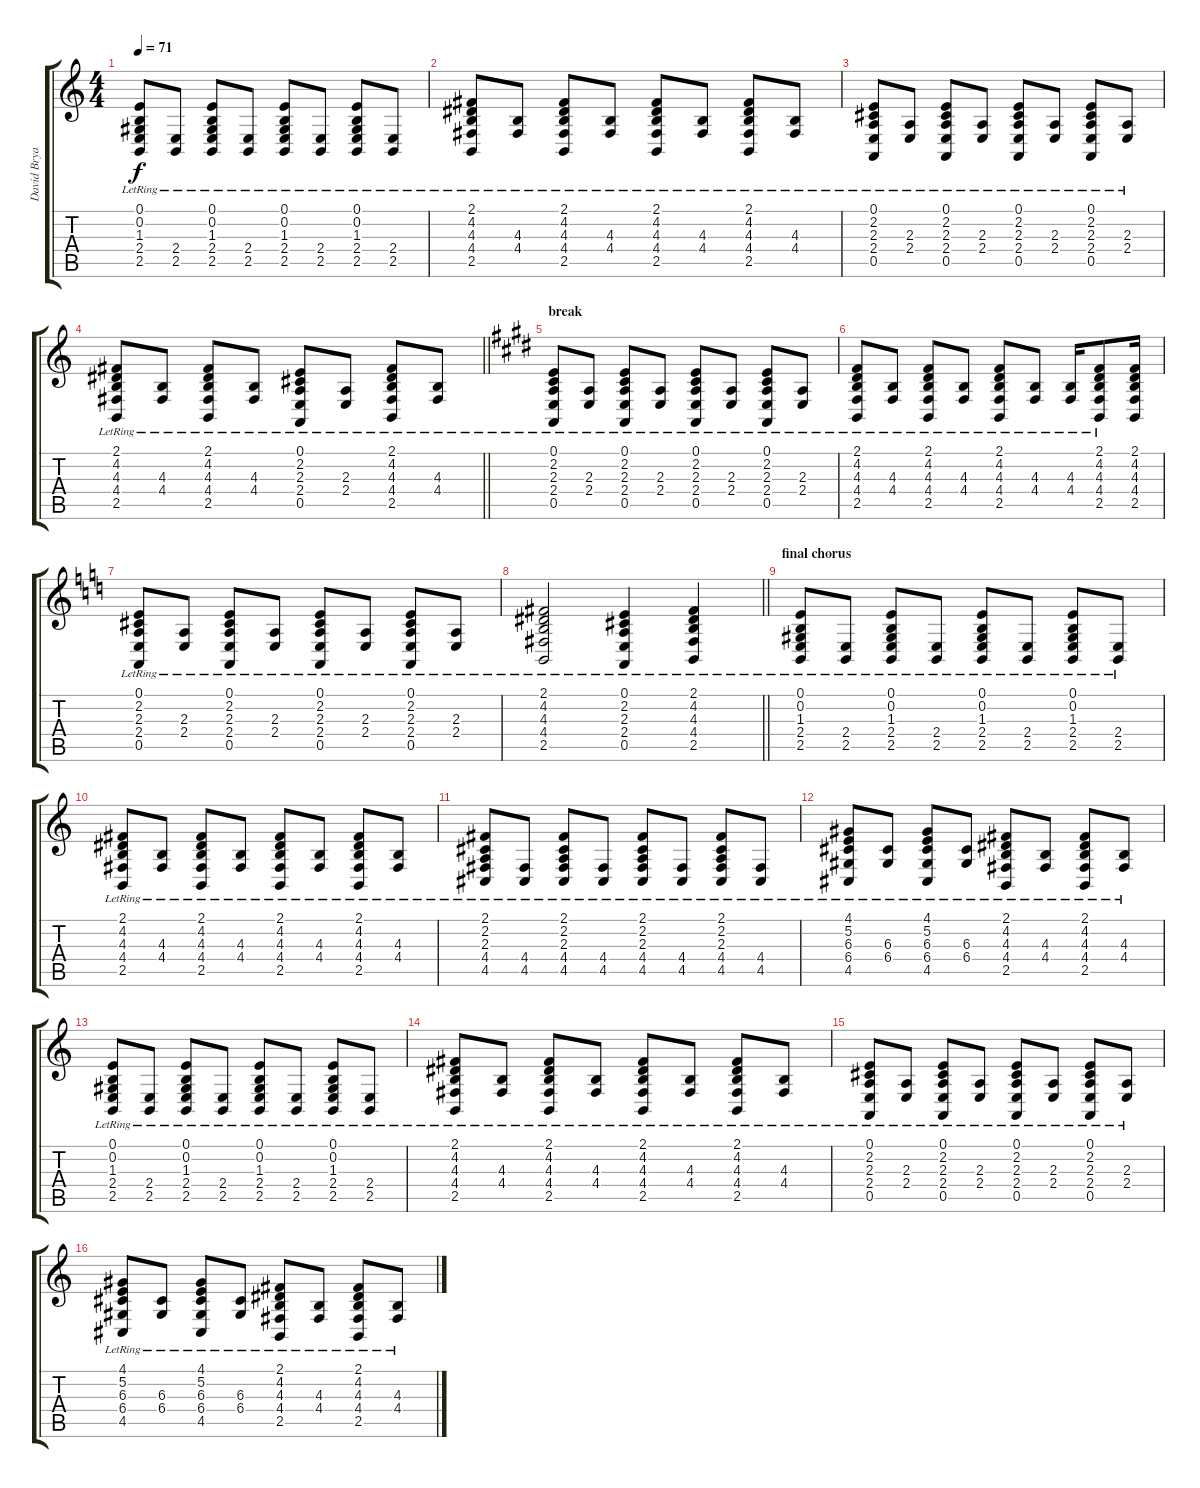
\track ("David Bryan" "David Brya") {instrument brightacousticpiano}
\staff {score tabs}
\tuning (E4 B3 G3 D3 A2 E2) {hide}
\ts (4 4)
\tempo 71
\clef g2
\ks c
(0.1{lr} 0.2{lr} 1.3{lr} 2.4{lr} 2.5{lr}).8{dy f} (2.4{lr} 2.5{lr}).8 (0.1{lr} 0.2{lr} 1.3{lr} 2.4{lr} 2.5{lr}).8 (2.4{lr} 2.5{lr}).8 (0.1{lr} 0.2{lr} 1.3{lr} 2.4{lr} 2.5{lr}).8 (2.4{lr} 2.5{lr}).8 (0.1{lr} 0.2{lr} 1.3{lr} 2.4{lr} 2.5{lr}).8 (2.4{lr} 2.5{lr}).8 |
(2.1{lr} 4.2{lr} 4.3{lr} 4.4{lr} 2.5{lr}).8 (4.3{lr} 4.4{lr}).8 (2.1{lr} 4.2{lr} 4.3{lr} 4.4{lr} 2.5{lr}).8 (4.3{lr} 4.4{lr}).8 (2.1{lr} 4.2{lr} 4.3{lr} 4.4{lr} 2.5{lr}).8 (4.3{lr} 4.4{lr}).8 (2.1{lr} 4.2{lr} 4.3{lr} 4.4{lr} 2.5{lr}).8 (4.3{lr} 4.4{lr}).8 |
(0.1{lr} 2.2{lr} 2.3{lr} 2.4{lr} 0.5{lr}).8 (2.3{lr} 2.4{lr}).8 (0.1{lr} 2.2{lr} 2.3{lr} 2.4{lr} 0.5{lr}).8 (2.3{lr} 2.4{lr}).8 (0.1{lr} 2.2{lr} 2.3{lr} 2.4{lr} 0.5{lr}).8 (2.3{lr} 2.4{lr}).8 (0.1{lr} 2.2{lr} 2.3{lr} 2.4{lr} 0.5{lr}).8 (2.3{lr} 2.4{lr}).8 |
\barLineRight lightlight
(2.1{lr} 4.2{lr} 4.3{lr} 4.4{lr} 2.5{lr}).8 (4.3{lr} 4.4{lr}).8 (2.1{lr} 4.2{lr} 4.3{lr} 4.4{lr} 2.5{lr}).8 (4.3{lr} 4.4{lr}).8 (0.1{lr} 2.2{lr} 2.3{lr} 2.4{lr} 0.5{lr}).8 (2.3{lr} 2.4{lr}).8 (2.1{lr} 4.2{lr} 4.3{lr} 4.4{lr} 2.5{lr}).8 (4.3{lr} 4.4{lr}).8 |
\section ("" "break")
\ks e
(0.1{lr} 2.2{lr} 2.3{lr} 2.4{lr} 0.5{lr}).8 (2.3{lr} 2.4{lr}).8 (0.1{lr} 2.2{lr} 2.3{lr} 2.4{lr} 0.5{lr}).8 (2.3{lr} 2.4{lr}).8 (0.1{lr} 2.2{lr} 2.3{lr} 2.4{lr} 0.5{lr}).8 (2.3{lr} 2.4{lr}).8 (0.1{lr} 2.2{lr} 2.3{lr} 2.4{lr} 0.5{lr}).8 (2.3{lr} 2.4{lr}).8 |
(2.1{lr} 4.2{lr} 4.3{lr} 4.4{lr} 2.5{lr}).8 (4.3{lr} 4.4{lr}).8 (2.1{lr} 4.2{lr} 4.3{lr} 4.4{lr} 2.5{lr}).8 (4.3{lr} 4.4{lr}).8 (2.1{lr} 4.2{lr} 4.3{lr} 4.4{lr} 2.5{lr}).8 (4.3{lr} 4.4{lr}).8 (4.3{lr} 4.4{lr}).16 (2.1{lr} 4.2{lr} 4.3{lr} 4.4{lr} 2.5{lr}).8 (2.1 4.2 4.3 4.4 2.5).16 |
\ks c
(0.1{lr} 2.2{lr} 2.3{lr} 2.4{lr} 0.5{lr}).8 (2.3{lr} 2.4{lr}).8 (0.1{lr} 2.2{lr} 2.3{lr} 2.4{lr} 0.5{lr}).8 (2.3{lr} 2.4{lr}).8 (0.1{lr} 2.2{lr} 2.3{lr} 2.4{lr} 0.5{lr}).8 (2.3{lr} 2.4{lr}).8 (0.1{lr} 2.2{lr} 2.3{lr} 2.4{lr} 0.5{lr}).8 (2.3{lr} 2.4{lr}).8 |
\barLineRight lightlight
(2.1{lr} 4.2{lr} 4.3{lr} 4.4{lr} 2.5{lr}).2 (0.1{lr} 2.2{lr} 2.3{lr} 2.4{lr} 0.5{lr}).4 (2.1{lr} 4.2{lr} 4.3{lr} 4.4{lr} 2.5{lr}).4 |
\section ("" "final chorus")
(0.1{lr} 0.2{lr} 1.3{lr} 2.4{lr} 2.5{lr}).8 (2.4{lr} 2.5{lr}).8 (0.1{lr} 0.2{lr} 1.3{lr} 2.4{lr} 2.5{lr}).8 (2.4{lr} 2.5{lr}).8 (0.1{lr} 0.2{lr} 1.3{lr} 2.4{lr} 2.5{lr}).8 (2.4{lr} 2.5{lr}).8 (0.1{lr} 0.2{lr} 1.3{lr} 2.4{lr} 2.5{lr}).8 (2.4{lr} 2.5{lr}).8 |
(2.1{lr} 4.2{lr} 4.3{lr} 4.4{lr} 2.5{lr}).8 (4.3{lr} 4.4{lr}).8 (2.1{lr} 4.2{lr} 4.3{lr} 4.4{lr} 2.5{lr}).8 (4.3{lr} 4.4{lr}).8 (2.1{lr} 4.2{lr} 4.3{lr} 4.4{lr} 2.5{lr}).8 (4.3{lr} 4.4{lr}).8 (2.1{lr} 4.2{lr} 4.3{lr} 4.4{lr} 2.5{lr}).8 (4.3{lr} 4.4{lr}).8 |
(2.1{lr} 2.2{lr} 2.3{lr} 4.4{lr} 4.5{lr}).8 (4.4{lr} 4.5{lr}).8 (2.1{lr} 2.2{lr} 2.3{lr} 4.4{lr} 4.5{lr}).8 (4.4{lr} 4.5{lr}).8 (2.1{lr} 2.2{lr} 2.3{lr} 4.4{lr} 4.5{lr}).8 (4.4{lr} 4.5{lr}).8 (2.1{lr} 2.2{lr} 2.3{lr} 4.4{lr} 4.5{lr}).8 (4.4{lr} 4.5{lr}).8 |
(4.1{lr} 5.2{lr} 6.3{lr} 6.4{lr} 4.5{lr}).8 (6.3{lr} 6.4{lr}).8 (4.1{lr} 5.2{lr} 6.3{lr} 6.4{lr} 4.5{lr}).8 (6.3{lr} 6.4{lr}).8 (2.1{lr} 4.2{lr} 4.3{lr} 4.4{lr} 2.5{lr}).8 (4.3{lr} 4.4{lr}).8 (2.1{lr} 4.2{lr} 4.3{lr} 4.4{lr} 2.5{lr}).8 (4.3{lr} 4.4{lr}).8 |
(0.1{lr} 0.2{lr} 1.3{lr} 2.4{lr} 2.5{lr}).8 (2.4{lr} 2.5{lr}).8 (0.1{lr} 0.2{lr} 1.3{lr} 2.4{lr} 2.5{lr}).8 (2.4{lr} 2.5{lr}).8 (0.1{lr} 0.2{lr} 1.3{lr} 2.4{lr} 2.5{lr}).8 (2.4{lr} 2.5{lr}).8 (0.1{lr} 0.2{lr} 1.3{lr} 2.4{lr} 2.5{lr}).8 (2.4{lr} 2.5{lr}).8 |
(2.1{lr} 4.2{lr} 4.3{lr} 4.4{lr} 2.5{lr}).8 (4.3{lr} 4.4{lr}).8 (2.1{lr} 4.2{lr} 4.3{lr} 4.4{lr} 2.5{lr}).8 (4.3{lr} 4.4{lr}).8 (2.1{lr} 4.2{lr} 4.3{lr} 4.4{lr} 2.5{lr}).8 (4.3{lr} 4.4{lr}).8 (2.1{lr} 4.2{lr} 4.3{lr} 4.4{lr} 2.5{lr}).8 (4.3{lr} 4.4{lr}).8 |
(0.1{lr} 2.2{lr} 2.3{lr} 2.4{lr} 0.5{lr}).8 (2.3{lr} 2.4{lr}).8 (0.1{lr} 2.2{lr} 2.3{lr} 2.4{lr} 0.5{lr}).8 (2.3{lr} 2.4{lr}).8 (0.1{lr} 2.2{lr} 2.3{lr} 2.4{lr} 0.5{lr}).8 (2.3{lr} 2.4{lr}).8 (0.1{lr} 2.2{lr} 2.3{lr} 2.4{lr} 0.5{lr}).8 (2.3{lr} 2.4{lr}).8 |
(4.1{lr} 5.2{lr} 6.3{lr} 6.4{lr} 4.5{lr}).8 (6.3{lr} 6.4{lr}).8 (4.1{lr} 5.2{lr} 6.3{lr} 6.4{lr} 4.5{lr}).8 (6.3{lr} 6.4{lr}).8 (2.1{lr} 4.2{lr} 4.3{lr} 4.4{lr} 2.5{lr}).8 (4.3{lr} 4.4{lr}).8 (2.1{lr} 4.2{lr} 4.3{lr} 4.4{lr} 2.5{lr}).8 (4.3{lr} 4.4{lr}).8
